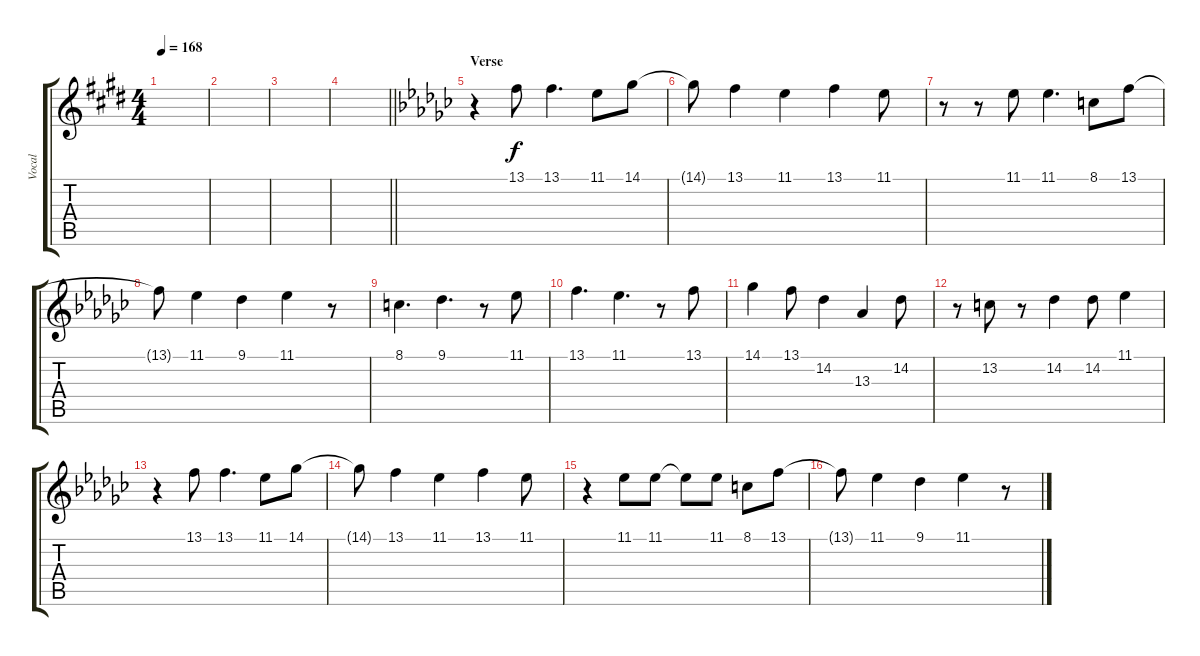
\track ("Vocal" "Vocal") {instrument altosax}
\staff {score tabs}
\tuning (E4 B3 G3 D3 A2 E2) {hide}
\ts (4 4)
\tempo 168
\clef g2
\ks e
|
|
|
\barLineRight lightlight
|
\section ("" "Verse")
\ks gb
r.4 13.1.8 13.1.4{d} 11.1.8 14.1.8 |
14.1{t}.8 13.1.4 11.1.4 13.1.4 11.1.8 |
r.8 r.8 11.1.8 11.1.4{d} 8.1.8 13.1.8 |
13.1{t}.8 11.1.4 9.1.4 11.1.4 r.8 |
8.1.4{d} 9.1.4{d} r.8 11.1.8 |
13.1.4{d} 11.1.4{d} r.8 13.1.8 |
14.1.4 13.1.8 14.2.4 13.3.4 14.2.8 |
r.8 13.2.8 r.8 14.2.4 14.2.8 11.1.4 |
r.4 13.1.8 13.1.4{d} 11.1.8 14.1.8 |
14.1{t}.8 13.1.4 11.1.4 13.1.4 11.1.8 |
r.4 11.1.8 11.1.8 11.1{t}.8 11.1.8 8.1.8 13.1.8 |
13.1{t}.8 11.1.4 9.1.4 11.1.4 r.8
